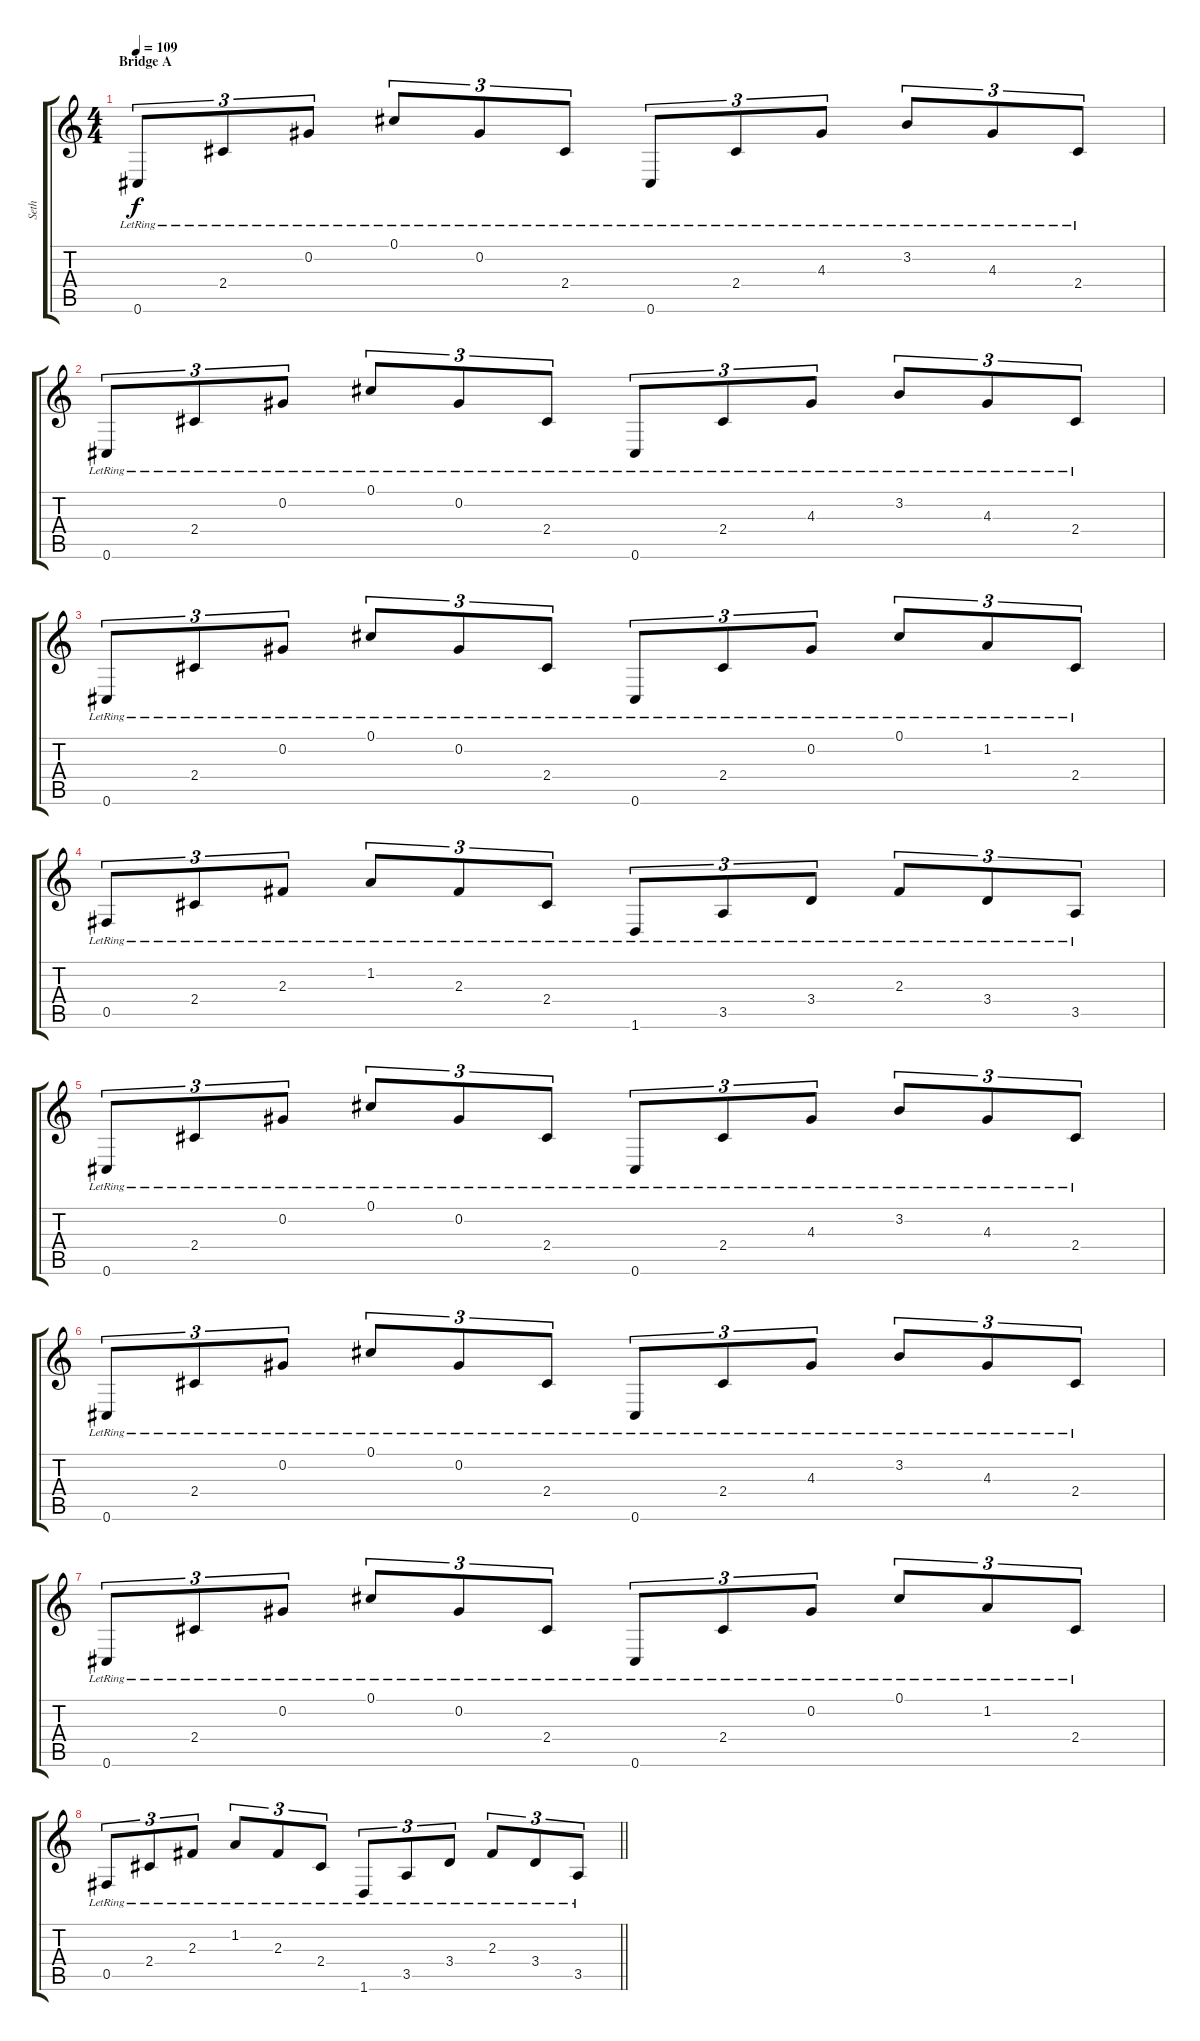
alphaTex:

\track ("Seth " "Seth ") {instrument overdrivenguitar}
\staff {score tabs}
\tuning (Db4 Ab3 E3 B2 Gb2 Db2) {hide}
\ts (4 4)
\section ("" "Bridge A")
\tempo 109
\clef g2
\ks c
0.6{lr}.8{tu (3 2) dy f instrument electricguitarclean} 2.4{lr}.8{tu (3 2)} 0.2{lr}.8{tu (3 2)} 0.1{lr}.8{tu (3 2)} 0.2{lr}.8{tu (3 2)} 2.4{lr}.8{tu (3 2)} 0.6{lr}.8{tu (3 2)} 2.4{lr}.8{tu (3 2)} 4.3{lr}.8{tu (3 2)} 3.2{lr}.8{tu (3 2)} 4.3{lr}.8{tu (3 2)} 2.4{lr}.8{tu (3 2)} |
0.6{lr}.8{tu (3 2)} 2.4{lr}.8{tu (3 2)} 0.2{lr}.8{tu (3 2)} 0.1{lr}.8{tu (3 2)} 0.2{lr}.8{tu (3 2)} 2.4{lr}.8{tu (3 2)} 0.6{lr}.8{tu (3 2)} 2.4{lr}.8{tu (3 2)} 4.3{lr}.8{tu (3 2)} 3.2{lr}.8{tu (3 2)} 4.3{lr}.8{tu (3 2)} 2.4{lr}.8{tu (3 2)} |
0.6{lr}.8{tu (3 2)} 2.4{lr}.8{tu (3 2)} 0.2{lr}.8{tu (3 2)} 0.1{lr}.8{tu (3 2)} 0.2{lr}.8{tu (3 2)} 2.4{lr}.8{tu (3 2)} 0.6{lr}.8{tu (3 2)} 2.4{lr}.8{tu (3 2)} 0.2{lr}.8{tu (3 2)} 0.1{lr}.8{tu (3 2)} 1.2{lr}.8{tu (3 2)} 2.4{lr}.8{tu (3 2)} |
0.5{lr}.8{tu (3 2)} 2.4{lr}.8{tu (3 2)} 2.3{lr}.8{tu (3 2)} 1.2{lr}.8{tu (3 2)} 2.3{lr}.8{tu (3 2)} 2.4{lr}.8{tu (3 2)} 1.6{lr}.8{tu (3 2)} 3.5{lr}.8{tu (3 2)} 3.4{lr}.8{tu (3 2)} 2.3{lr}.8{tu (3 2)} 3.4{lr}.8{tu (3 2)} 3.5{lr}.8{tu (3 2)} |
0.6{lr}.8{tu (3 2)} 2.4{lr}.8{tu (3 2)} 0.2{lr}.8{tu (3 2)} 0.1{lr}.8{tu (3 2)} 0.2{lr}.8{tu (3 2)} 2.4{lr}.8{tu (3 2)} 0.6{lr}.8{tu (3 2)} 2.4{lr}.8{tu (3 2)} 4.3{lr}.8{tu (3 2)} 3.2{lr}.8{tu (3 2)} 4.3{lr}.8{tu (3 2)} 2.4{lr}.8{tu (3 2)} |
0.6{lr}.8{tu (3 2)} 2.4{lr}.8{tu (3 2)} 0.2{lr}.8{tu (3 2)} 0.1{lr}.8{tu (3 2)} 0.2{lr}.8{tu (3 2)} 2.4{lr}.8{tu (3 2)} 0.6{lr}.8{tu (3 2)} 2.4{lr}.8{tu (3 2)} 4.3{lr}.8{tu (3 2)} 3.2{lr}.8{tu (3 2)} 4.3{lr}.8{tu (3 2)} 2.4{lr}.8{tu (3 2)} |
0.6{lr}.8{tu (3 2)} 2.4{lr}.8{tu (3 2)} 0.2{lr}.8{tu (3 2)} 0.1{lr}.8{tu (3 2)} 0.2{lr}.8{tu (3 2)} 2.4{lr}.8{tu (3 2)} 0.6{lr}.8{tu (3 2)} 2.4{lr}.8{tu (3 2)} 0.2{lr}.8{tu (3 2)} 0.1{lr}.8{tu (3 2)} 1.2{lr}.8{tu (3 2)} 2.4{lr}.8{tu (3 2)} |
\barLineRight lightlight
0.5{lr}.8{tu (3 2)} 2.4{lr}.8{tu (3 2)} 2.3{lr}.8{tu (3 2)} 1.2{lr}.8{tu (3 2)} 2.3{lr}.8{tu (3 2)} 2.4{lr}.8{tu (3 2)} 1.6{lr}.8{tu (3 2)} 3.5{lr}.8{tu (3 2)} 3.4{lr}.8{tu (3 2)} 2.3{lr}.8{tu (3 2)} 3.4{lr}.8{tu (3 2)} 3.5{lr}.8{tu (3 2)}
